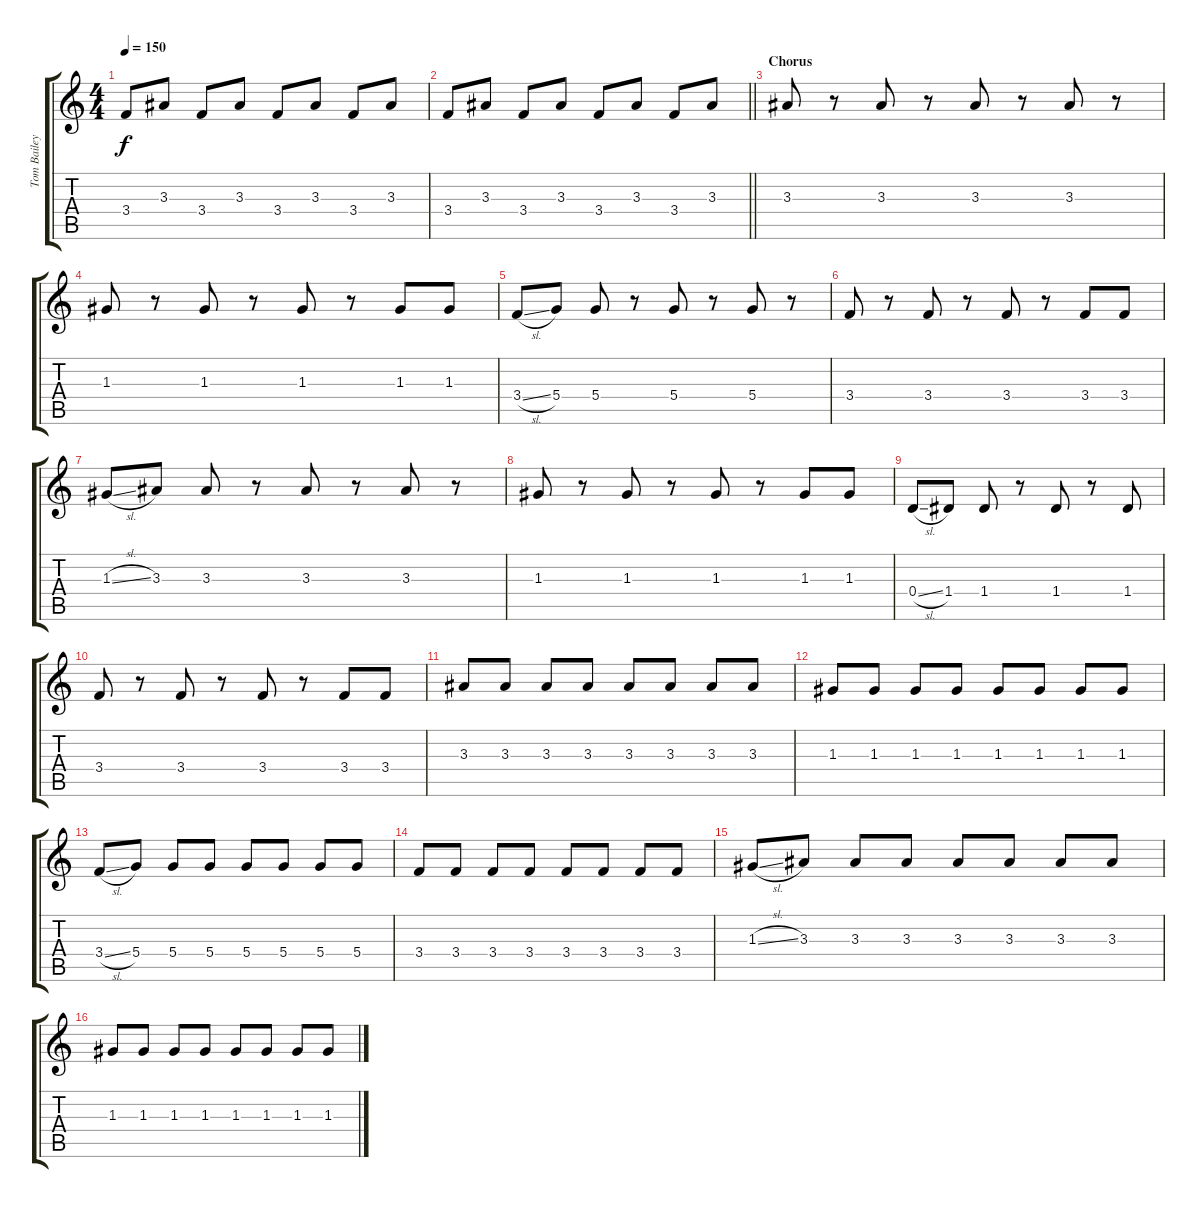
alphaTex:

\track ("Tom Bailey (Bass)" "Tom Bailey") {instrument electricbassfinger}
\staff {score tabs}
\tuning (E4 B3 G3 D3 A2 E2) {hide}
\ts (4 4)
\tempo 150
\clef g2
\ks c
3.4.8{dy f} 3.3.8 3.4.8 3.3.8 3.4.8 3.3.8 3.4.8 3.3.8 |
\barLineRight lightlight
3.4.8 3.3.8 3.4.8 3.3.8 3.4.8 3.3.8 3.4.8 3.3.8 |
\section ("" "Chorus")
3.3.8 r.8 3.3.8 r.8 3.3.8 r.8 3.3.8 r.8 |
1.3.8 r.8 1.3.8 r.8 1.3.8 r.8 1.3.8 1.3.8 |
3.4{sl}.8 5.4.8 5.4.8 r.8 5.4.8 r.8 5.4.8 r.8 |
3.4.8 r.8 3.4.8 r.8 3.4.8 r.8 3.4.8 3.4.8 |
1.3{sl}.8 3.3.8 3.3.8 r.8 3.3.8 r.8 3.3.8 r.8 |
1.3.8 r.8 1.3.8 r.8 1.3.8 r.8 1.3.8 1.3.8 |
0.4{sl}.8 1.4.8 1.4.8 r.8 1.4.8 r.8 1.4.8 |
3.4.8 r.8 3.4.8 r.8 3.4.8 r.8 3.4.8 3.4.8 |
3.3.8 3.3.8 3.3.8 3.3.8 3.3.8 3.3.8 3.3.8 3.3.8 |
1.3.8 1.3.8 1.3.8 1.3.8 1.3.8 1.3.8 1.3.8 1.3.8 |
3.4{sl}.8 5.4.8 5.4.8 5.4.8 5.4.8 5.4.8 5.4.8 5.4.8 |
3.4.8 3.4.8 3.4.8 3.4.8 3.4.8 3.4.8 3.4.8 3.4.8 |
1.3{sl}.8 3.3.8 3.3.8 3.3.8 3.3.8 3.3.8 3.3.8 3.3.8 |
1.3.8 1.3.8 1.3.8 1.3.8 1.3.8 1.3.8 1.3.8 1.3.8
